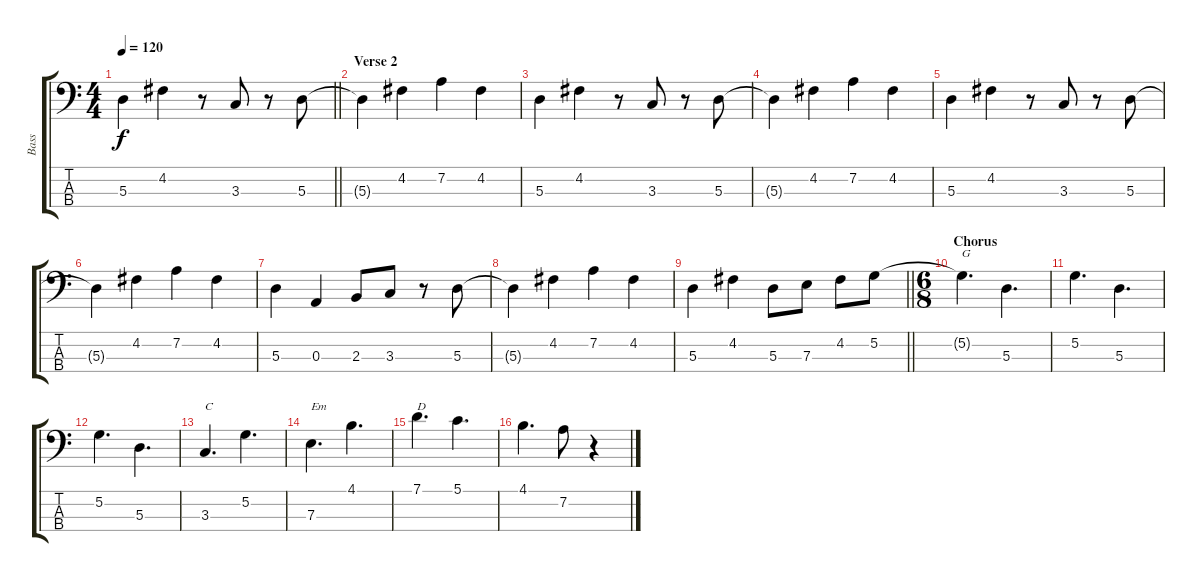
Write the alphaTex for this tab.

\track ("Bass" "Bass") {instrument electricbassfinger}
\staff {score tabs}
\tuning (G2 D2 A1 E1) {hide}
\ts (4 4)
\tempo 120
\clef f4
\barLineRight lightlight
\ks c
5.3.4{dy f} 4.2.4 r.8 3.3.8 r.8 5.3.8 |
\section ("" "Verse 2")
5.3{t}.4 4.2.4 7.2.4 4.2.4 |
5.3.4 4.2.4 r.8 3.3.8 r.8 5.3.8 |
5.3{t}.4 4.2.4 7.2.4 4.2.4 |
5.3.4 4.2.4 r.8 3.3.8 r.8 5.3.8 |
5.3{t}.4 4.2.4 7.2.4 4.2.4 |
5.3.4 0.3.4 2.3.8 3.3.8 r.8 5.3.8 |
5.3{t}.4 4.2.4 7.2.4 4.2.4 |
\barLineRight lightlight
5.3.4 4.2.4 5.3.8 7.3.8 4.2.8 5.2.8 |
\ts (6 8)
\section ("" "Chorus")
5.2{t}.4{d txt "G"} 5.3.4{d} |
5.2.4{d} 5.3.4{d} |
5.2.4{d} 5.3.4{d} |
3.3.4{d txt "C"} 5.2.4{d} |
7.3.4{d txt "Em"} 4.1.4{d} |
7.1.4{d txt "D"} 5.1.4{d} |
4.1.4{d} 7.2.8 r.4
